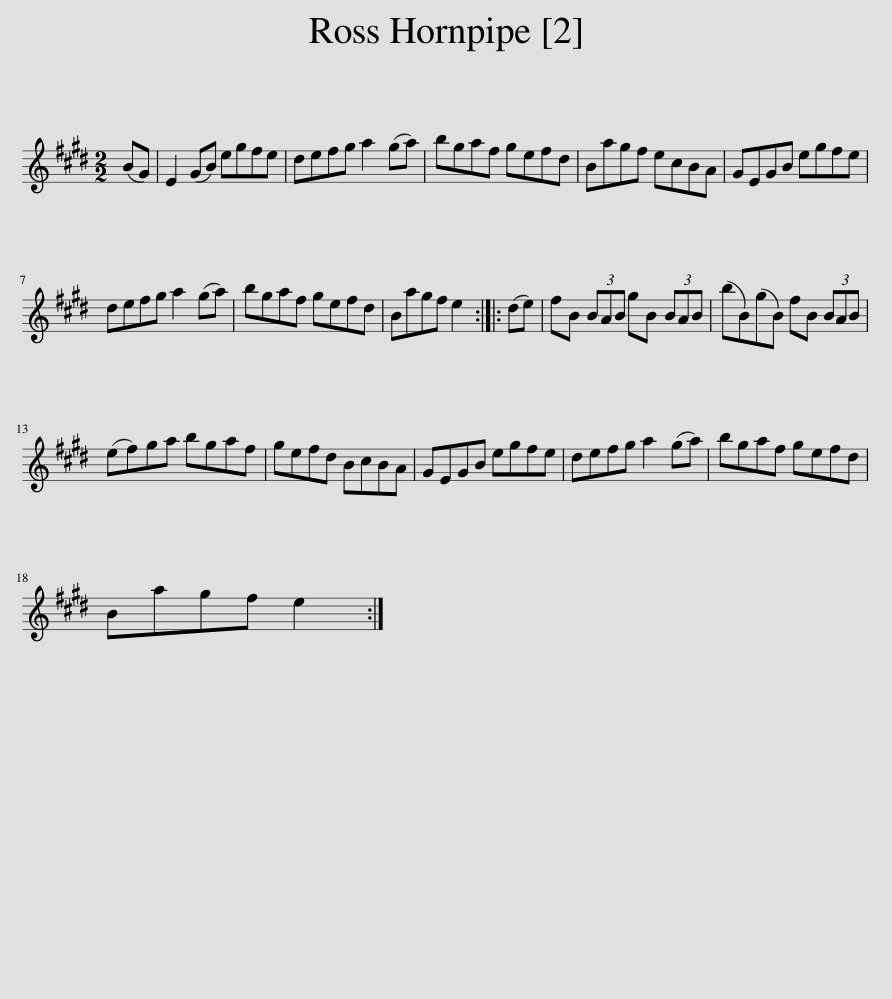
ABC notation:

X:1
L:1/8
M:2/2
I:linebreak $
K:E
V:1 treble
V:1
 (BG) | E2 (GB) egfe | defg a2 (ga) | bgaf gefd | Bagf ecBA | %5
 GEGB egfe |$ defg a2 (ga) | bgaf gefd | Bagf e2 :: (de) | %10
 fB (3BAB gB (3BAB | (bB)(gB) fB (3BAB |$ (ef)ga bgaf | gefd BcBA | GEGB egfe | %15
 defg a2 (ga) | bgaf gefd |$ Bagf e2 :| %18
